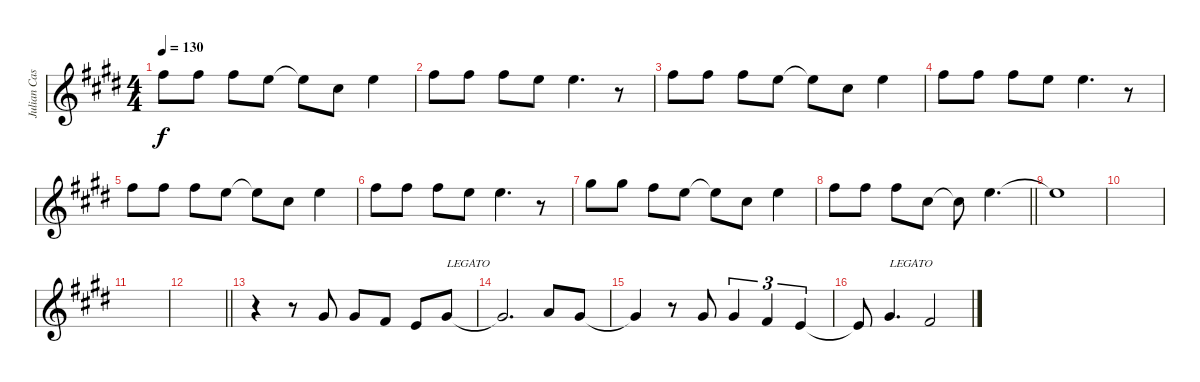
\track ("Julian Casablancas" "Julian Cas") {instrument overdrivenguitar}
\staff {score}
\tuning (E4 B3 G3 D3 A2 E2) {hide}
\ts (4 4)
\tempo 130
\clef g2
\ks e
2.1.8{dy f} 2.1.8 2.1.8 0.1.8 0.1{t}.8 2.2.8 0.1.4 |
2.1.8 2.1.8 2.1.8 0.1.8 0.1.4{d} r.8 |
2.1.8 2.1.8 2.1.8 0.1.8 0.1{t}.8 2.2.8 0.1.4 |
2.1.8 2.1.8 2.1.8 0.1.8 0.1.4{d} r.8 |
2.1.8 2.1.8 2.1.8 0.1.8 0.1{t}.8 2.2.8 0.1.4 |
2.1.8 2.1.8 2.1.8 0.1.8 0.1.4{d} r.8 |
4.1.8 4.1.8 2.1.8 0.1.8 0.1{t}.8 2.2.8 0.1.4 |
\barLineRight lightlight
2.1.8 2.1.8 2.1.8 2.2.8 2.2{t}.8 0.1.4{d} |
0.1{t}.1 |
|
|
\barLineRight lightlight
|
r.4 r.8 1.3.8 1.3.8 4.4.8 2.4.8 1.3.8{txt "LEGATO"} |
1.3{t}.2{d} 2.3.8 1.3.8 |
1.3{t}.4 r.8 1.3.8 1.3.4{tu (3 2)} 4.4.4{tu (3 2)} 2.4.4{tu (3 2)} |
2.4{t}.8 1.3.4{d txt "LEGATO"} 4.4.2
